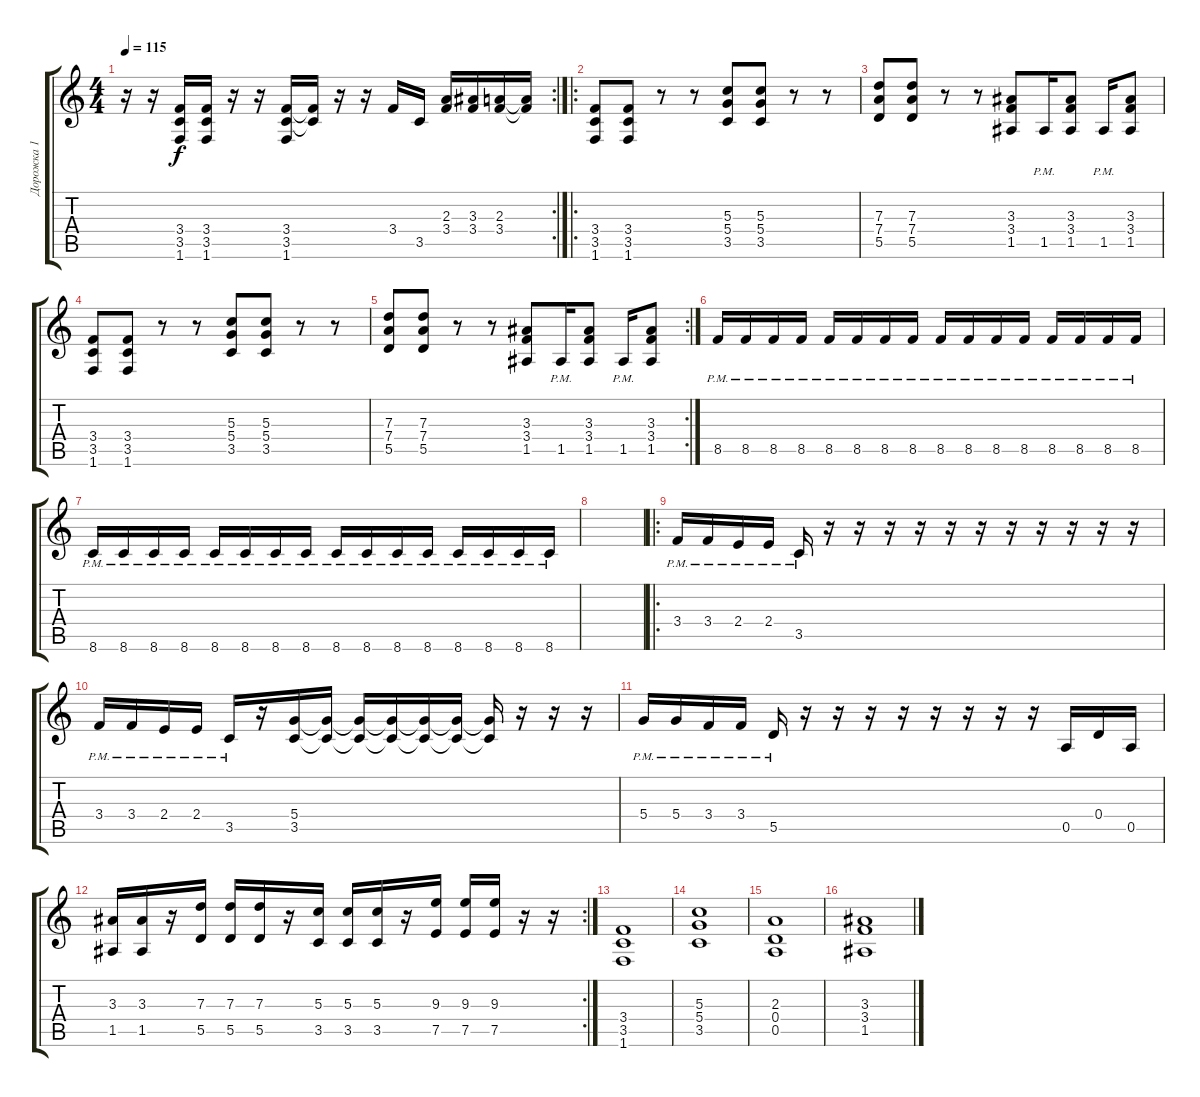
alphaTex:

\track ("Дорожка 1" "Дорожка 1") {instrument distortionguitar}
\staff {score tabs}
\tuning (E4 B3 G3 D3 A2 E2) {hide}
\rc 2
\ts (4 4)
\tempo 115
\clef g2
\ks c
r.16{dy f} r.16 (3.4 3.5 1.6).16 (3.4 3.5 1.6).16 r.16 r.16 (3.4 3.5 1.6).16 (3.4{t} 3.5{t}).16 r.16 r.16 3.4.16 3.5.16 (2.3 3.4).16 (3.3 3.4).16 (2.3 3.4).16 (2.3{t} 3.4{t}).16 |
\ro
(3.4 3.5 1.6).8 (3.4 3.5 1.6).8 r.8 r.8 (5.3 5.4 3.5).8 (5.3 5.4 3.5).8 r.8 r.8 |
(7.3 7.4 5.5).8 (7.3 7.4 5.5).8 r.8 r.8 (3.3 3.4 1.5).8 1.5{pm}.16 (3.3 3.4 1.5).8 1.5{pm}.16 (3.3 3.4 1.5).8 |
(3.4 3.5 1.6).8 (3.4 3.5 1.6).8 r.8 r.8 (5.3 5.4 3.5).8 (5.3 5.4 3.5).8 r.8 r.8 |
\rc 2
(7.3 7.4 5.5).8 (7.3 7.4 5.5).8 r.8 r.8 (3.3 3.4 1.5).8 1.5{pm}.16 (3.3 3.4 1.5).8 1.5{pm}.16 (3.3 3.4 1.5).8 |
8.5{pm}.16 8.5{pm}.16 8.5{pm}.16 8.5{pm}.16 8.5{pm}.16 8.5{pm}.16 8.5{pm}.16 8.5{pm}.16 8.5{pm}.16 8.5{pm}.16 8.5{pm}.16 8.5{pm}.16 8.5{pm}.16 8.5{pm}.16 8.5{pm}.16 8.5{pm}.16 |
8.6{pm}.16 8.6{pm}.16 8.6{pm}.16 8.6{pm}.16 8.6{pm}.16 8.6{pm}.16 8.6{pm}.16 8.6{pm}.16 8.6{pm}.16 8.6{pm}.16 8.6{pm}.16 8.6{pm}.16 8.6{pm}.16 8.6{pm}.16 8.6{pm}.16 8.6{pm}.16 |
|
\ro
3.4{pm}.16 3.4{pm}.16 2.4{pm}.16 2.4{pm}.16 3.5{pm}.16 r.16 r.16 r.16 r.16 r.16 r.16 r.16 r.16 r.16 r.16 r.16 |
3.4{pm}.16 3.4{pm}.16 2.4{pm}.16 2.4{pm}.16 3.5{pm}.16 r.16 (5.4 3.5).16 (5.4{t} 3.5{t}).16 (5.4{t} 3.5{t}).16 (5.4{t} 3.5{t}).16 (5.4{t} 3.5{t}).16 (5.4{t} 3.5{t}).16 (5.4{t} 3.5{t}).16 r.16 r.16 r.16 |
5.4{pm}.16 5.4{pm}.16 3.4{pm}.16 3.4{pm}.16 5.5{pm}.16 r.16 r.16 r.16 r.16 r.16 r.16 r.16 r.16 0.5.16 0.4.16 0.5.16 |
\rc 2
(3.3 1.5).16 (3.3 1.5).16 r.16 (7.3 5.5).16 (7.3 5.5).16 (7.3 5.5).16 r.16 (5.3 3.5).16 (5.3 3.5).16 (5.3 3.5).16 r.16 (9.3 7.5).16 (9.3 7.5).16 (9.3 7.5).16 r.16 r.16 |
(3.4 3.5 1.6).1 |
(5.3 5.4 3.5).1 |
(2.3 0.4 0.5).1 |
(3.3 3.4 1.5).1
